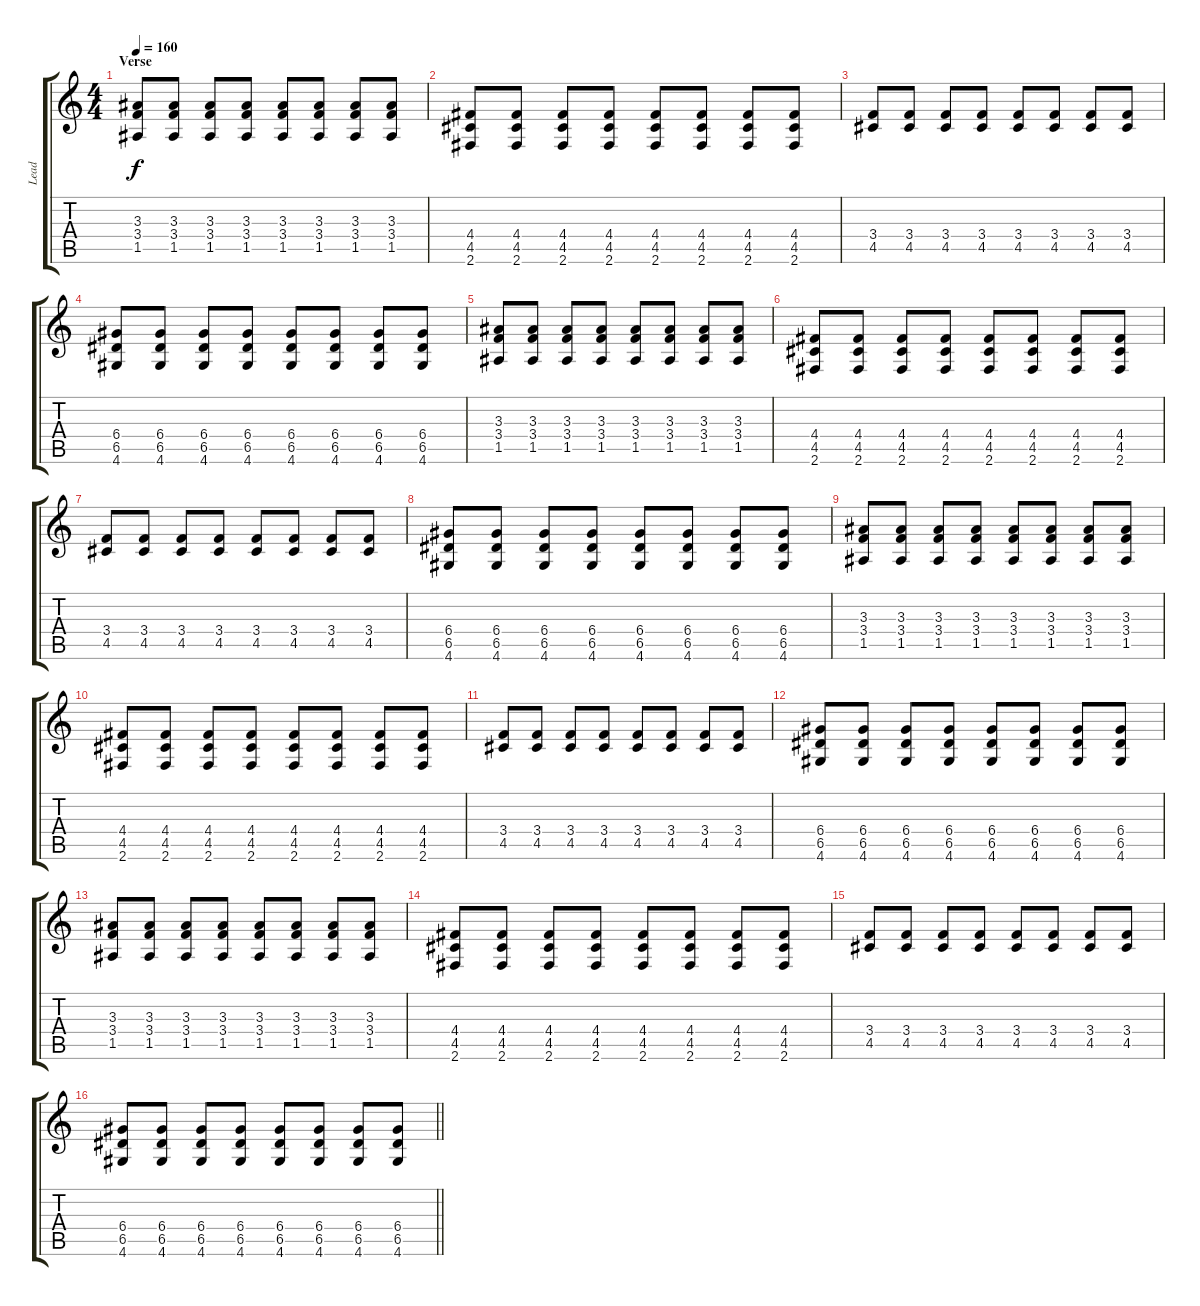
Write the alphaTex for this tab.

\track ("Lead" "Lead") {instrument overdrivenguitar}
\staff {score tabs}
\tuning (E4 B3 G3 D3 A2 E2) {hide}
\ts (4 4)
\section ("" "Verse")
\tempo 160
\clef g2
\ks c
(3.3 3.4 1.5).8{dy f} (3.3 3.4 1.5).8 (3.3 3.4 1.5).8 (3.3 3.4 1.5).8 (3.3 3.4 1.5).8 (3.3 3.4 1.5).8 (3.3 3.4 1.5).8 (3.3 3.4 1.5).8 |
(4.4 4.5 2.6).8 (4.4 4.5 2.6).8 (4.4 4.5 2.6).8 (4.4 4.5 2.6).8 (4.4 4.5 2.6).8 (4.4 4.5 2.6).8 (4.4 4.5 2.6).8 (4.4 4.5 2.6).8 |
(3.4 4.5).8 (3.4 4.5).8 (3.4 4.5).8 (3.4 4.5).8 (3.4 4.5).8 (3.4 4.5).8 (3.4 4.5).8 (3.4 4.5).8 |
(6.4 6.5 4.6).8 (6.4 6.5 4.6).8 (6.4 6.5 4.6).8 (6.4 6.5 4.6).8 (6.4 6.5 4.6).8 (6.4 6.5 4.6).8 (6.4 6.5 4.6).8 (6.4 6.5 4.6).8 |
(3.3 3.4 1.5).8 (3.3 3.4 1.5).8 (3.3 3.4 1.5).8 (3.3 3.4 1.5).8 (3.3 3.4 1.5).8 (3.3 3.4 1.5).8 (3.3 3.4 1.5).8 (3.3 3.4 1.5).8 |
(4.4 4.5 2.6).8 (4.4 4.5 2.6).8 (4.4 4.5 2.6).8 (4.4 4.5 2.6).8 (4.4 4.5 2.6).8 (4.4 4.5 2.6).8 (4.4 4.5 2.6).8 (4.4 4.5 2.6).8 |
(3.4 4.5).8 (3.4 4.5).8 (3.4 4.5).8 (3.4 4.5).8 (3.4 4.5).8 (3.4 4.5).8 (3.4 4.5).8 (3.4 4.5).8 |
(6.4 6.5 4.6).8 (6.4 6.5 4.6).8 (6.4 6.5 4.6).8 (6.4 6.5 4.6).8 (6.4 6.5 4.6).8 (6.4 6.5 4.6).8 (6.4 6.5 4.6).8 (6.4 6.5 4.6).8 |
(3.3 3.4 1.5).8 (3.3 3.4 1.5).8 (3.3 3.4 1.5).8 (3.3 3.4 1.5).8 (3.3 3.4 1.5).8 (3.3 3.4 1.5).8 (3.3 3.4 1.5).8 (3.3 3.4 1.5).8 |
(4.4 4.5 2.6).8 (4.4 4.5 2.6).8 (4.4 4.5 2.6).8 (4.4 4.5 2.6).8 (4.4 4.5 2.6).8 (4.4 4.5 2.6).8 (4.4 4.5 2.6).8 (4.4 4.5 2.6).8 |
(3.4 4.5).8 (3.4 4.5).8 (3.4 4.5).8 (3.4 4.5).8 (3.4 4.5).8 (3.4 4.5).8 (3.4 4.5).8 (3.4 4.5).8 |
(6.4 6.5 4.6).8 (6.4 6.5 4.6).8 (6.4 6.5 4.6).8 (6.4 6.5 4.6).8 (6.4 6.5 4.6).8 (6.4 6.5 4.6).8 (6.4 6.5 4.6).8 (6.4 6.5 4.6).8 |
(3.3 3.4 1.5).8 (3.3 3.4 1.5).8 (3.3 3.4 1.5).8 (3.3 3.4 1.5).8 (3.3 3.4 1.5).8 (3.3 3.4 1.5).8 (3.3 3.4 1.5).8 (3.3 3.4 1.5).8 |
(4.4 4.5 2.6).8 (4.4 4.5 2.6).8 (4.4 4.5 2.6).8 (4.4 4.5 2.6).8 (4.4 4.5 2.6).8 (4.4 4.5 2.6).8 (4.4 4.5 2.6).8 (4.4 4.5 2.6).8 |
(3.4 4.5).8 (3.4 4.5).8 (3.4 4.5).8 (3.4 4.5).8 (3.4 4.5).8 (3.4 4.5).8 (3.4 4.5).8 (3.4 4.5).8 |
\barLineRight lightlight
(6.4 6.5 4.6).8 (6.4 6.5 4.6).8 (6.4 6.5 4.6).8 (6.4 6.5 4.6).8 (6.4 6.5 4.6).8 (6.4 6.5 4.6).8 (6.4 6.5 4.6).8 (6.4 6.5 4.6).8
